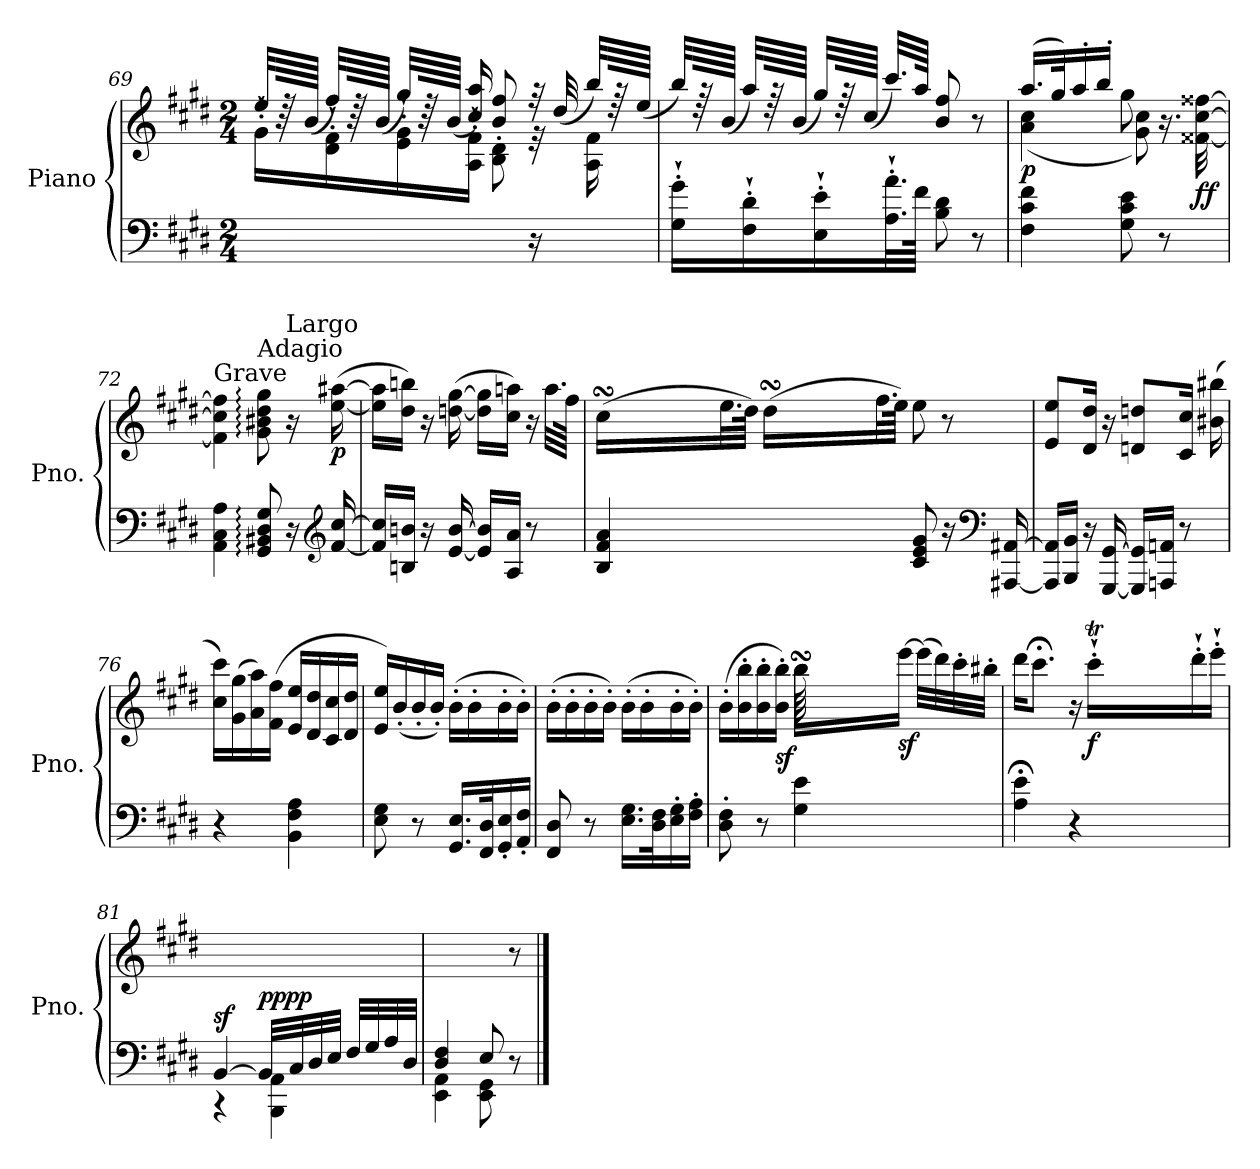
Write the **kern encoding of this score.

**kern	**kern	**dynam
*part1	*part1	*part1
*staff2	*staff1	*staff1/2
*I"Piano	*	*
*I'Pno.	*	*
!!LO:LB:g=z
*clefF4	*clefG2	*
*k[f#c#g#d#]	*k[f#c#g#d#]	*
*E:	*E:	*
*M2/4	*M2/4	*
=69	=69	=69
*	*^	*
*	*	*^	*
4.ryy	32ryy	32ee/LLL	16g#`'\LL	.
.	64rdd	64ryy	.	.
.	64ryy	(64b/JJJk	.	.
.	32ryy	32ff#/LLL)	16d#\`' 16f#\`'	.
.	64rdd	64ryy	.	.
.	64ryy	(64b/JJJk	.	.
.	32ryy	32gg#/LLL)	16e\`' 16g#\`'	.
.	64rdd	64ryy	.	.
.	64ryy	(64b/JJJk	.	.
.	16ryy	16cc#/ 16aa/)	16A\`' 16f#\`'JJ	.
.	8ryy	8b/ 8ff#/	8B\`' 8d#\`'	.
16r	32r	32r	16ryy	.
.	64ryy	(32dd#/	.	.
.	32.ryy	.	.	.
16ryy	.	32bb/LLL)	16A\ 16f#\	.
.	64rff	64ryy	.	.
.	64ryy	(64ee/JJJk	.	.
*	*	*v	*v	*
=70	=70	=70	=70
16G#\`' 16g#\`'LL	32ryy	32bb/LLL)	.
.	64rff	64ryy	.
.	64ryy	(64b/JJJk	.
16F#\`' 16d#\`'	32ryy	32aa/LLL)	.
.	64rff	64ryy	.
.	64ryy	(64b/JJJk	.
16E\`' 16e\`'	32ryy	32gg#/LLL)	.
.	64rff	64ryy	.
.	64ryy	(64cc#/JJJk	.
32.A\`' 32.a\`'L	16ryy	32.ccc#/LLL)	.
64f#\JJJk	.	64aa/JJJk	.
8B\ 8d#\	4ryy	8b/ 8ff#/	.
8r	.	8r	.
!!LO:LB:g=z	!!
=71	=71	=71	=71
!	!	!	!LO:DY:b
4F#\ 4c#\ 4f#\	(16.aa/LL	(4a\ 4cc#\	p
.	32gg#/K)	.	.
.	16aa'/	.	.
.	16bb'/JJ	.	.
8G#\ 8c#\ 8e\	8gg#\	8g#\ 8cc#\)	.
8r	16.r	8ryy	.
!	!	!	!LO:DY:b
.	[32f##X\ [32cc#\ [32ff##X\	.	ff
*	*v	*v	*
=72	=72	=72
!	!LO:TX:a:t=Grave	!
4AA\ 4C#\ 4A\	4f##\] 4cc#\] 4ff##\]	.
!	!LO:TX:a:t=Adagio	!
8GG#/: 8BB#X/: 8D#/: 8G#/:	8g#\: 8b#X\: 8dd#\: 8gg#\:	.
!	!LO:TX:a:t=Largo	!
16r	16r	.
*clefG2	*	*
!	!	!LO:DY:b
[16f#/ [16cc#/	([16ee\ [16aa#X\	p
=73	=73	=73
16f#/] 16cc#/]LL	16ee\] 16aa#\]LL	.
16Bn/ 16bn/JJ	16dd#\ 16bbn\JJ)	.
16r	16r	.
[16e/ [16b/	([16ddn\ [16gg#\	.
16e/] 16b/]LL	16dd\] 16gg#\]LL	.
16A/ 16a/JJ	16cc#\ 16aan\JJ)	.
8r	16r	.
.	32.aa\LLL	.
.	64ff#\JJJk	.
!!LO:PB:g=z
=74	=74	=74
*	*^	*
*	*	*Xtuplet	*
4B/ 4f#/ 4a/	(16cc#sSSS\LL	96cc#yy	.
.	.	96dd#yy	.
.	.	96cc#yy	.
.	.	96b#Xyy	.
.	.	96cc#yy	.
.	.	96dd#yy	.
.	32.ee\L	16ryy	.
.	64dd#\JJJk)	.	.
.	(16dd#sSsS\LL	96dd#yy	.
.	.	96eeyy	.
.	.	96dd#yy	.
.	.	96cc#yy	.
.	.	96dd#yy	.
.	.	96eeyy	.
.	32.ff#\L	4ryy	.
.	64ee\JJJk)	.	.
8c#/ 8e/ 8g#/	8ee\	.	.
16r	8r	.	.
*clefF4	*	*	*
[16AAA#X/ [16AA#X/	.	16ryy	.
*	*v	*v	*
=75	=75	=75
16AAA#/] 16AA#/]LL	8e/ 8ee/L	.
16BBB/ 16BB/JJ	.	.
16r	16d#/ 16dd#/Jk	.
[16GGG#/ [16GG#/	16r	.
16GGG#/] 16GG#/]LL	8dn/ 8ddn/L	.
16AAAn/ 16AAn/JJ	.	.
8r	16c#/ 16cc#/Jk	.
.	(16b#X\ 16bb#X\	.
=76	=76	=76
4r	16cc#\ 16ccc#\LL)	.
.	(16g#\ 16gg#\	.
.	16a\ 16aa\)	.
.	(16f#\ 16ff#\JJ	.
4BB\ 4F#\ 4A\	16e/ 16ee/LL	.
.	16d#/ 16dd#/	.
.	16c#/ 16cc#/	.
.	16d#/ 16dd#/JJ	.
!!LO:LB:g=z
=77	=77	=77
8E\ 8G#\	16e/ 16ee/LL)	.
.	(16b'/	.
8r	16b'/	.
.	16b'/JJ)	.
16.GG#/ 16.E/LL	(16b'\LL	.
.	16b'\	.
32FF#/ 32D#/K	.	.
16GG#/' 16E/'	16b'\	.
16AA/' 16F#/'JJ	16b'\JJ)	.
=78	=78	=78
8FF#/ 8D#/	(16b'\LL	.
.	16b'\	.
8r	16b'\	.
.	16b'\JJ)	.
16.E\ 16.G#\LL	(16b'\LL	.
.	16b'\	.
32D#\ 32F#\K	.	.
16E\' 16G#\'	16b'\	.
16F#\' 16A\'JJ	16b'\JJ)	.
=79	=79	=79
*	*^	*
8D#\' 8F#\'	(16b'\LL	4ryy	.
.	16b\' 16bb\'	.	.
8r	16b\' 16bb\'	.	.
!	!	!	!LO:DY:b
.	16b\' 16bb\'JJ)	.	sf
4G#\ 4e\	16bbsSSS\LL	80bb	.
.	.	80ccc#yy	.
.	.	80bbyy	.
.	.	80aa#Xyy	.
.	.	80bbyy	.
!	!	!	!LO:DY:b
.	[16eee\JJ	8.ryy	sf
.	(32eee\LLL]	.	.
.	32ddd#\)	.	.
.	32ccc#'\	.	.
.	32bb#X'\JJJ	.	.
=80	=80	=80	=80
4A\; 4e\;	16ddd#\KL	16ryy	.
*	*v	*v	*
.	8.ccc#;<\J	.
4r	16r	.
*	*^	*
!	!	!	!LO:DY:b
.	16ccc#T`'\LL	80ccc#yy	f
.	.	80ddd#yy	.
.	.	80ccc#yy	.
.	.	80bb#Xyy	.
.	.	80ccc#yy	.
.	16ddd#`'\	8ryy	.
.	16eee`'\JJ	.	.
*	*v	*v	*
!!LO:LB:g=z
=81	=81	=81
*^	*	*
!	!	!	!LO:DY:a=2
[4BB/	4rCC	2ryy	sf
!	!	!	!LO:DY:a=2
!	!	!	!LO:DY:n=1:b=2
32BB/LLL]	4BBB\ 4AA\	.	pp pp
32C#/	.	.	.
32D#/	.	.	.
32E/JJJ	.	.	.
32F#/LLL	.	.	.
32G#/	.	.	.
32A/	.	.	.
32D#/JJJ	.	.	.
=82	=82	=82	=82
4D#/ 4F#/	4EE\ 4AA\	4.ryy	.
8E/	8EE\ 8GG#\	.	.
8ryy	8r	8r	.
*v	*v	*	*
==	==	==
*-	*-	*-
